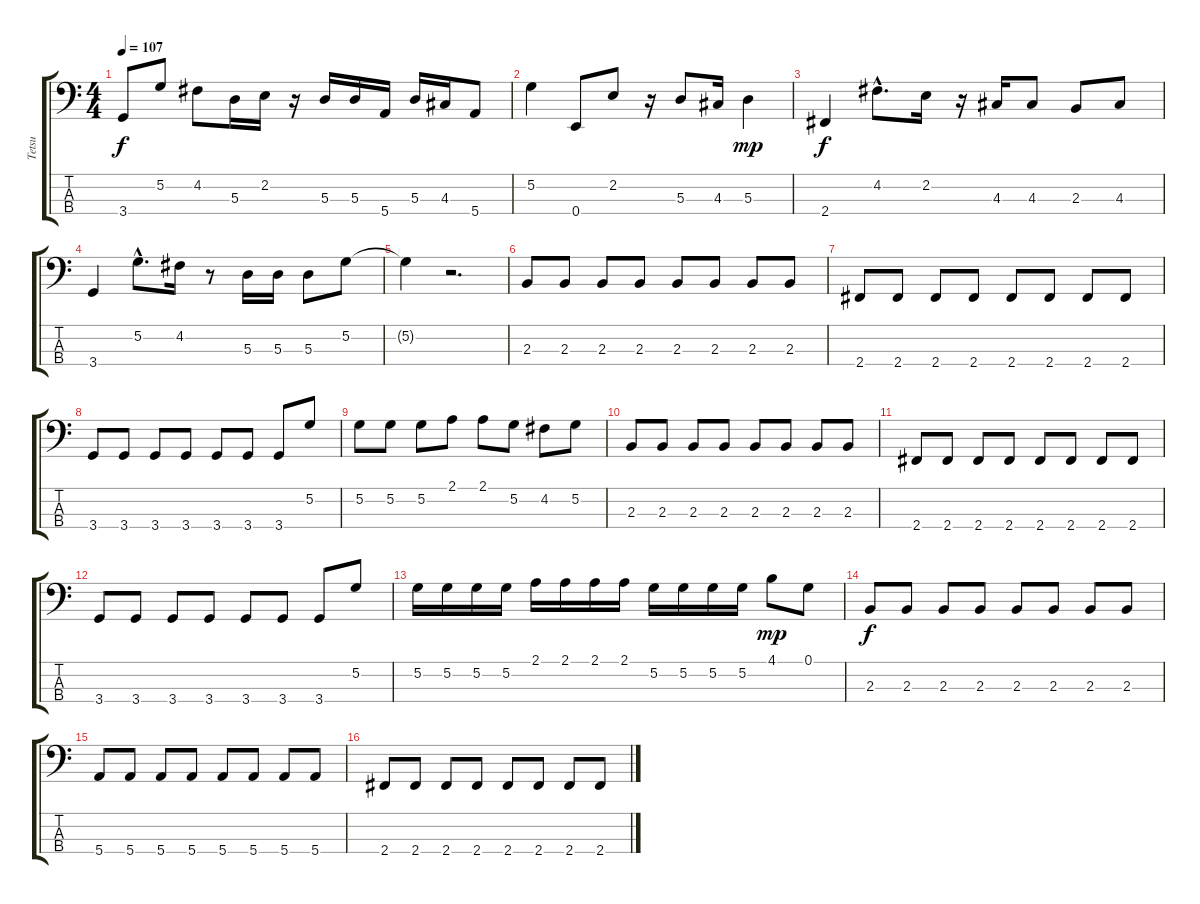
\track ("Tetsu" "Tetsu") {instrument electricbasspick}
\staff {score tabs}
\tuning (G2 D2 A1 E1) {hide}
\ts (4 4)
\tempo 107
\clef f4
\ks c
3.4.8{dy f} 5.2.8 4.2.8 5.3.16 2.2.16 r.16 5.3.16 5.3.16 5.4.16 5.3.16 4.3.16 5.4.8 |
5.2.4 0.4.8 2.2.8 r.16 5.3.8 4.3.16 5.3.4{dy mp} |
2.4.4{dy f} 4.2{hac}.8{d} 2.2.16 r.16 4.3.16 4.3.8 2.3.8 4.3.8 |
3.4.4 5.2{hac}.8{d} 4.2.16 r.8 5.3.16 5.3.16 5.3.8 5.2.8 |
5.2{t}.4 r.2{d} |
2.3.8 2.3.8 2.3.8 2.3.8 2.3.8 2.3.8 2.3.8 2.3.8 |
2.4.8 2.4.8 2.4.8 2.4.8 2.4.8 2.4.8 2.4.8 2.4.8 |
3.4.8 3.4.8 3.4.8 3.4.8 3.4.8 3.4.8 3.4.8 5.2.8 |
5.2.8 5.2.8 5.2.8 2.1.8 2.1.8 5.2.8 4.2.8 5.2.8 |
2.3.8 2.3.8 2.3.8 2.3.8 2.3.8 2.3.8 2.3.8 2.3.8 |
2.4.8 2.4.8 2.4.8 2.4.8 2.4.8 2.4.8 2.4.8 2.4.8 |
3.4.8 3.4.8 3.4.8 3.4.8 3.4.8 3.4.8 3.4.8 5.2.8 |
5.2.16 5.2.16 5.2.16 5.2.16 2.1.16 2.1.16 2.1.16 2.1.16 5.2.16 5.2.16 5.2.16 5.2.16 4.1.8{dy mp} 0.1.8 |
2.3.8{dy f} 2.3.8 2.3.8 2.3.8 2.3.8 2.3.8 2.3.8 2.3.8 |
5.4.8 5.4.8 5.4.8 5.4.8 5.4.8 5.4.8 5.4.8 5.4.8 |
2.4.8 2.4.8 2.4.8 2.4.8 2.4.8 2.4.8 2.4.8 2.4.8
